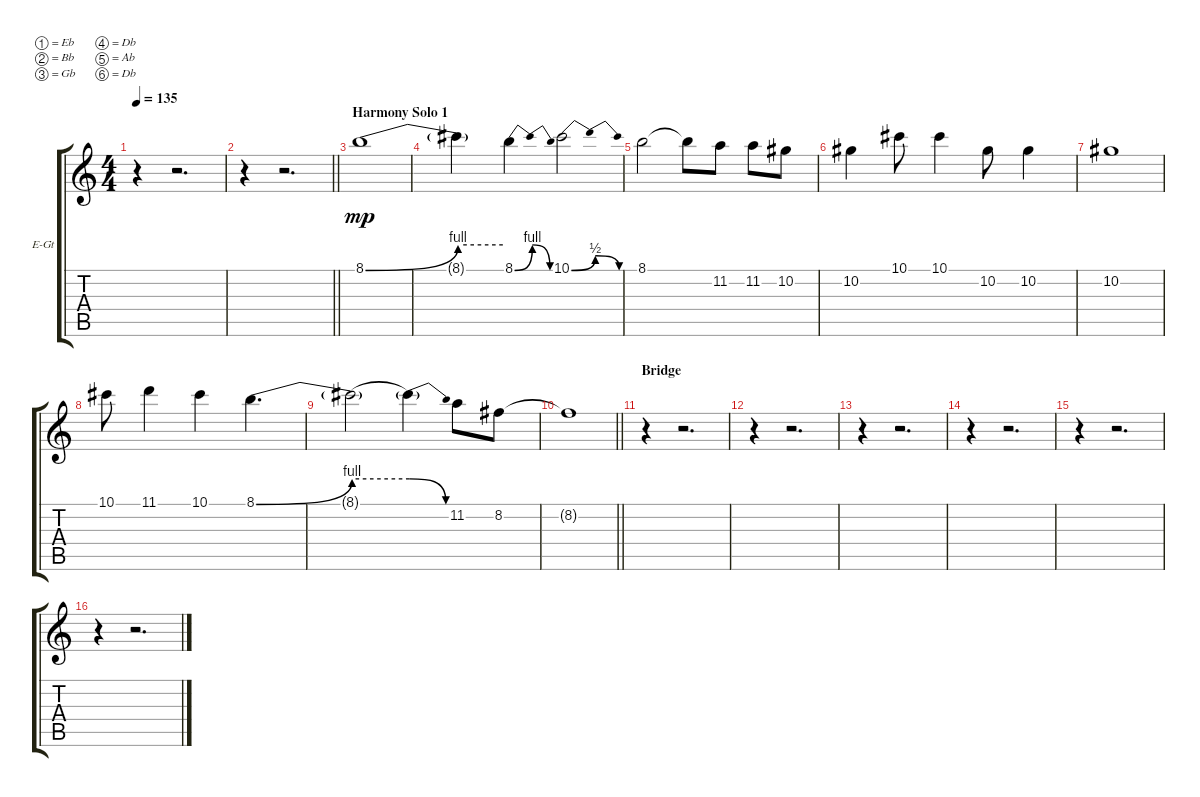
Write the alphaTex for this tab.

\bracketExtendMode groupsimilarinstruments
\firstSystemTrackNameOrientation horizontal
\otherSystemsTrackNameOrientation horizontal
\track ("Harmonic Guitar" "E-Gt") {instrument overdrivenguitar}
\staff {score tabs}
\tuning (Eb4 Bb3 Gb3 Db3 Ab2 Db2)
\ts (4 4)
\tempo 135
\clef g2
\ks c
r.4{dy mp} r.2{d} |
\barLineRight lightlight
r.4 r.2{d} |
\section ("" "Harmony Solo 1")
8.1{be (bend 0 0 39.6 4)}.1 |
8.1{be (hold 0 4 60 4) t}.4 8.1{be (bendrelease 0 0 30 4 30 4 60 0)}.4 10.1{be (bendrelease 0 0 30 2 30 2 60 0)}.2 |
8.1.2 8.1{t}.8 11.2.8 11.2.8 10.2.8 |
10.2.4 10.1.8 10.1.4 10.2.8 10.2.4 |
10.2.1 |
10.1.8 11.1.4 10.1.4 8.1{be (bend 0 0 60 4)}.4{d} |
8.1{be (hold 0 4 60 4) t}.2 8.1{be (release 0 4 60 0) t}.4 11.2.8 8.2.8 |
\barLineRight lightlight
8.2{t}.1 |
\section ("" "Bridge")
r.4 r.2{d} |
r.4 r.2{d} |
r.4 r.2{d} |
r.4 r.2{d} |
r.4 r.2{d} |
r.4 r.2{d}
